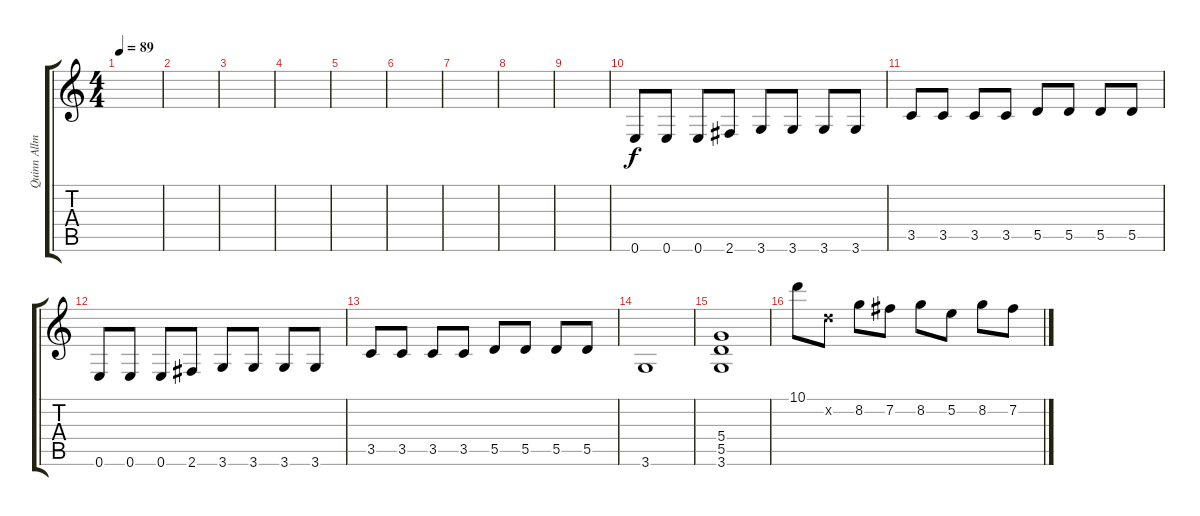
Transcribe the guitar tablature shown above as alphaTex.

\track ("Quinn Allman - Guitar 1" "Quinn Allm") {instrument electricguitarjazz}
\staff {score tabs}
\tuning (E4 B3 G3 D3 A2 E2) {hide}
\ts (4 4)
\tempo 89
\clef g2
\ks c
|
|
|
|
|
|
|
|
|
0.6.8 0.6.8 0.6.8 2.6.8 3.6.8 3.6.8 3.6.8 3.6.8 |
3.5.8 3.5.8 3.5.8 3.5.8 5.5.8 5.5.8 5.5.8 5.5.8 |
0.6.8 0.6.8 0.6.8 2.6.8 3.6.8 3.6.8 3.6.8 3.6.8 |
3.5.8 3.5.8 3.5.8 3.5.8 5.5.8 5.5.8 5.5.8 5.5.8 |
3.6.1 |
(5.4 5.5 3.6).1 |
10.1.8 3.2{x}.8 8.2.8 7.2.8 8.2.8 5.2.8 8.2.8 7.2.8
